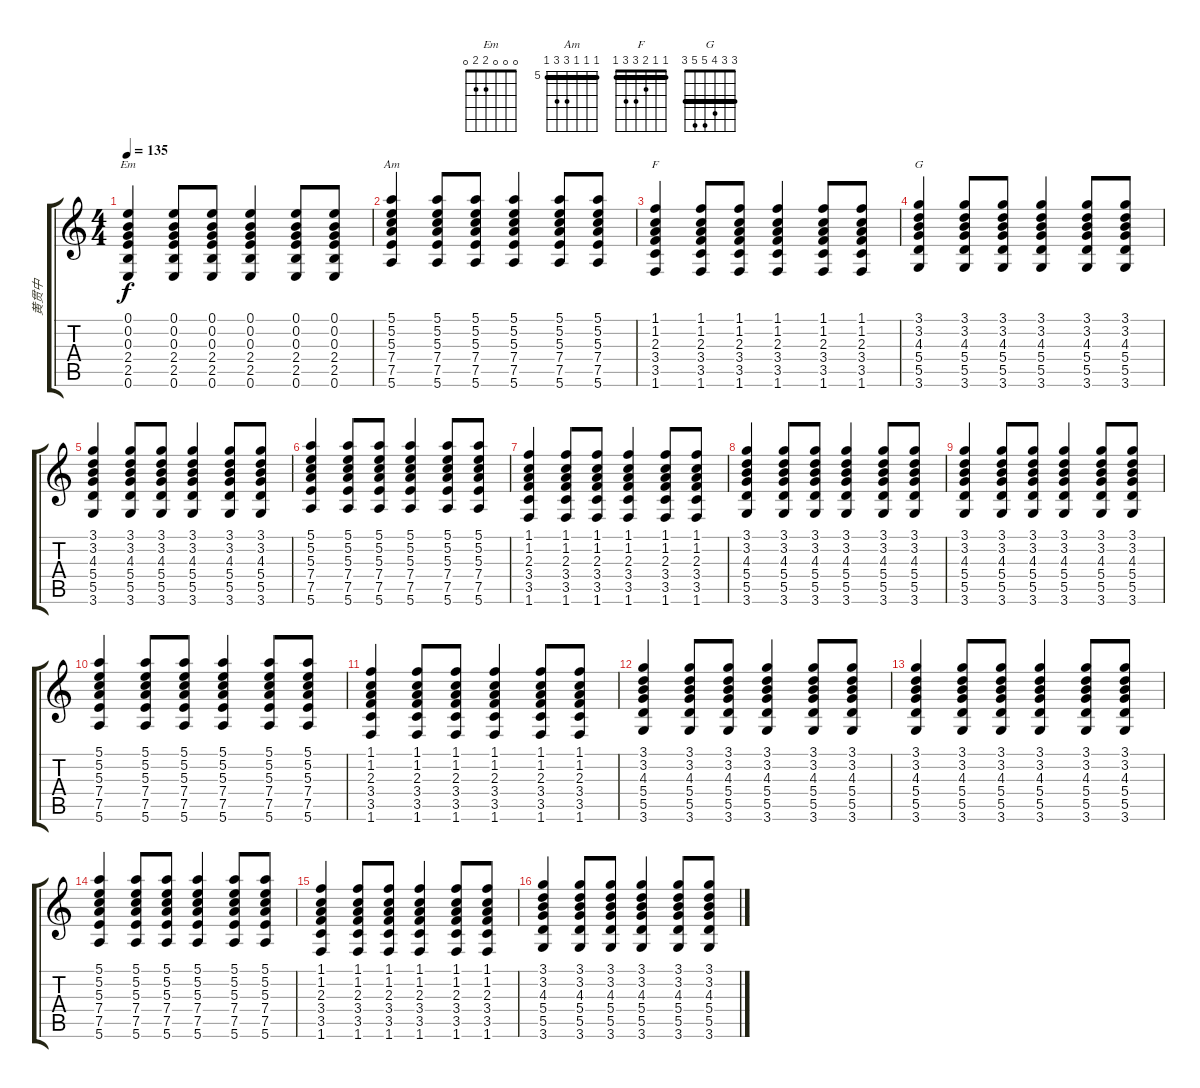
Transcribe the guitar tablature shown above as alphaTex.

\track ("黄贯中" "黄贯中") {instrument acousticguitarsteel}
\staff {score tabs}
\tuning (E4 B3 G3 D3 A2 E2) {hide}
\chord ("Em" 0 0 0 2 2 0)
\chord ("Am" 5 5 5 7 7 5) {firstfret 5 barre 5}
\chord ("F" 1 1 2 3 3 1) {barre 1}
\chord ("G" 3 3 4 5 5 3) {barre 3}
\ts (4 4)
\tempo 135
\clef g2
\ks c
(0.1 0.2 0.3 2.4 2.5 0.6).4{ch "Em" dy f} (0.1 0.2 0.3 2.4 2.5 0.6).8 (0.1 0.2 0.3 2.4 2.5 0.6).8 (0.1 0.2 0.3 2.4 2.5 0.6).4 (0.1 0.2 0.3 2.4 2.5 0.6).8 (0.1 0.2 0.3 2.4 2.5 0.6).8 |
(5.1 5.2 5.3 7.4 7.5 5.6).4{ch "Am"} (5.1 5.2 5.3 7.4 7.5 5.6).8 (5.1 5.2 5.3 7.4 7.5 5.6).8 (5.1 5.2 5.3 7.4 7.5 5.6).4 (5.1 5.2 5.3 7.4 7.5 5.6).8 (5.1 5.2 5.3 7.4 7.5 5.6).8 |
(1.1 1.2 2.3 3.4 3.5 1.6).4{ch "F"} (1.1 1.2 2.3 3.4 3.5 1.6).8 (1.1 1.2 2.3 3.4 3.5 1.6).8 (1.1 1.2 2.3 3.4 3.5 1.6).4 (1.1 1.2 2.3 3.4 3.5 1.6).8 (1.1 1.2 2.3 3.4 3.5 1.6).8 |
(3.1 3.2 4.3 5.4 5.5 3.6).4{ch "G"} (3.1 3.2 4.3 5.4 5.5 3.6).8 (3.1 3.2 4.3 5.4 5.5 3.6).8 (3.1 3.2 4.3 5.4 5.5 3.6).4 (3.1 3.2 4.3 5.4 5.5 3.6).8 (3.1 3.2 4.3 5.4 5.5 3.6).8 |
(3.1 3.2 4.3 5.4 5.5 3.6).4 (3.1 3.2 4.3 5.4 5.5 3.6).8 (3.1 3.2 4.3 5.4 5.5 3.6).8 (3.1 3.2 4.3 5.4 5.5 3.6).4 (3.1 3.2 4.3 5.4 5.5 3.6).8 (3.1 3.2 4.3 5.4 5.5 3.6).8 |
(5.1 5.2 5.3 7.4 7.5 5.6).4 (5.1 5.2 5.3 7.4 7.5 5.6).8 (5.1 5.2 5.3 7.4 7.5 5.6).8 (5.1 5.2 5.3 7.4 7.5 5.6).4 (5.1 5.2 5.3 7.4 7.5 5.6).8 (5.1 5.2 5.3 7.4 7.5 5.6).8 |
(1.1 1.2 2.3 3.4 3.5 1.6).4 (1.1 1.2 2.3 3.4 3.5 1.6).8 (1.1 1.2 2.3 3.4 3.5 1.6).8 (1.1 1.2 2.3 3.4 3.5 1.6).4 (1.1 1.2 2.3 3.4 3.5 1.6).8 (1.1 1.2 2.3 3.4 3.5 1.6).8 |
(3.1 3.2 4.3 5.4 5.5 3.6).4 (3.1 3.2 4.3 5.4 5.5 3.6).8 (3.1 3.2 4.3 5.4 5.5 3.6).8 (3.1 3.2 4.3 5.4 5.5 3.6).4 (3.1 3.2 4.3 5.4 5.5 3.6).8 (3.1 3.2 4.3 5.4 5.5 3.6).8 |
(3.1 3.2 4.3 5.4 5.5 3.6).4 (3.1 3.2 4.3 5.4 5.5 3.6).8 (3.1 3.2 4.3 5.4 5.5 3.6).8 (3.1 3.2 4.3 5.4 5.5 3.6).4 (3.1 3.2 4.3 5.4 5.5 3.6).8 (3.1 3.2 4.3 5.4 5.5 3.6).8 |
(5.1 5.2 5.3 7.4 7.5 5.6).4 (5.1 5.2 5.3 7.4 7.5 5.6).8 (5.1 5.2 5.3 7.4 7.5 5.6).8 (5.1 5.2 5.3 7.4 7.5 5.6).4 (5.1 5.2 5.3 7.4 7.5 5.6).8 (5.1 5.2 5.3 7.4 7.5 5.6).8 |
(1.1 1.2 2.3 3.4 3.5 1.6).4 (1.1 1.2 2.3 3.4 3.5 1.6).8 (1.1 1.2 2.3 3.4 3.5 1.6).8 (1.1 1.2 2.3 3.4 3.5 1.6).4 (1.1 1.2 2.3 3.4 3.5 1.6).8 (1.1 1.2 2.3 3.4 3.5 1.6).8 |
(3.1 3.2 4.3 5.4 5.5 3.6).4 (3.1 3.2 4.3 5.4 5.5 3.6).8 (3.1 3.2 4.3 5.4 5.5 3.6).8 (3.1 3.2 4.3 5.4 5.5 3.6).4 (3.1 3.2 4.3 5.4 5.5 3.6).8 (3.1 3.2 4.3 5.4 5.5 3.6).8 |
(3.1 3.2 4.3 5.4 5.5 3.6).4 (3.1 3.2 4.3 5.4 5.5 3.6).8 (3.1 3.2 4.3 5.4 5.5 3.6).8 (3.1 3.2 4.3 5.4 5.5 3.6).4 (3.1 3.2 4.3 5.4 5.5 3.6).8 (3.1 3.2 4.3 5.4 5.5 3.6).8 |
(5.1 5.2 5.3 7.4 7.5 5.6).4 (5.1 5.2 5.3 7.4 7.5 5.6).8 (5.1 5.2 5.3 7.4 7.5 5.6).8 (5.1 5.2 5.3 7.4 7.5 5.6).4 (5.1 5.2 5.3 7.4 7.5 5.6).8 (5.1 5.2 5.3 7.4 7.5 5.6).8 |
(1.1 1.2 2.3 3.4 3.5 1.6).4 (1.1 1.2 2.3 3.4 3.5 1.6).8 (1.1 1.2 2.3 3.4 3.5 1.6).8 (1.1 1.2 2.3 3.4 3.5 1.6).4 (1.1 1.2 2.3 3.4 3.5 1.6).8 (1.1 1.2 2.3 3.4 3.5 1.6).8 |
(3.1 3.2 4.3 5.4 5.5 3.6).4 (3.1 3.2 4.3 5.4 5.5 3.6).8 (3.1 3.2 4.3 5.4 5.5 3.6).8 (3.1 3.2 4.3 5.4 5.5 3.6).4 (3.1 3.2 4.3 5.4 5.5 3.6).8 (3.1 3.2 4.3 5.4 5.5 3.6).8
